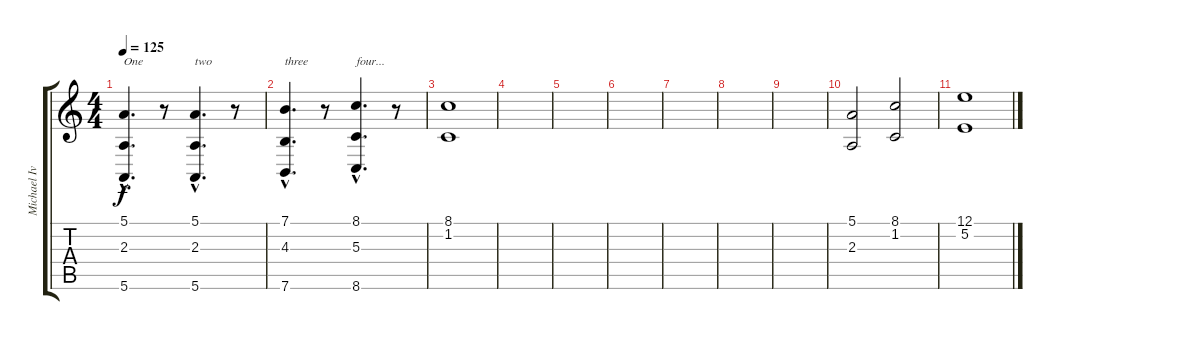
\track ("Michael Ivans/Steven Drozd (Misc)" "Michael Iv") {instrument pad7halo}
\staff {score tabs}
\tuning (E4 B3 G3 D3 A2 E2) {hide}
\ts (4 4)
\tempo 125
\clef g2
\ks c
(5.1{hac} 2.3{hac} 5.6{hac}).4{d txt "One" dy f volume 11 instrument pad7halo} r.8 (5.1{hac} 2.3{hac} 5.6{hac}).4{d txt "two"} r.8 |
(7.1{hac} 4.3{hac} 7.6{hac}).4{d txt "three"} r.8 (8.1{hac} 5.3{hac} 8.6{hac}).4{d txt "four..."} r.8 |
(8.1 1.2).1{volume 16 balance 1 instrument tubularbells} |
|
|
|
|
|
|
(5.1 2.3).2{balance 1 instrument tubularbells} (8.1 1.2).2{balance 1 instrument tubularbells} |
(12.1 5.2).1{balance 1 instrument tubularbells}
